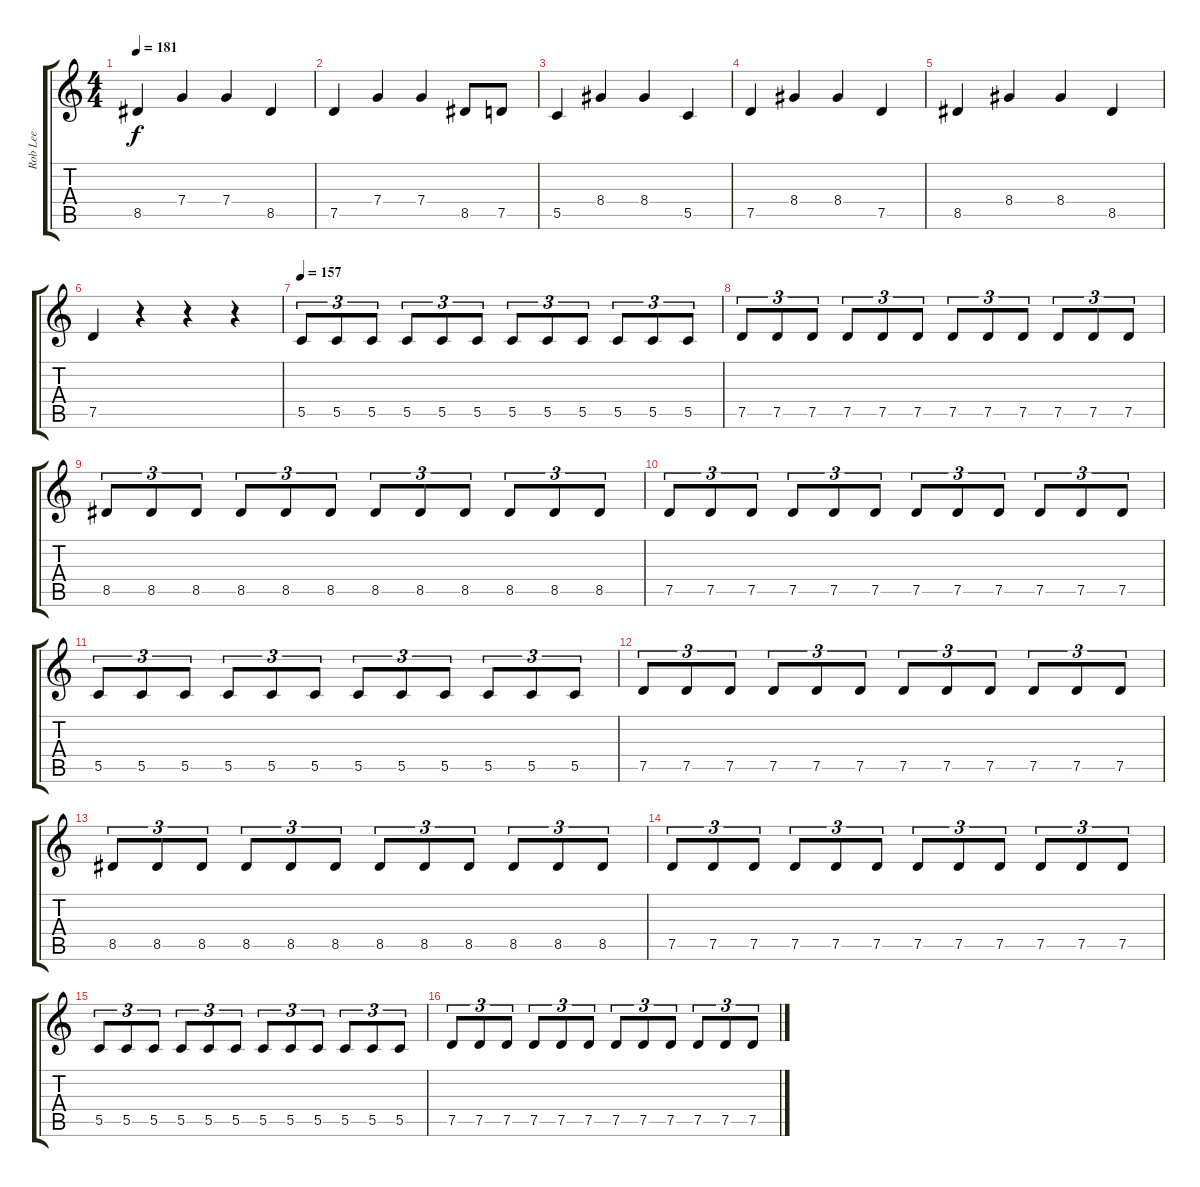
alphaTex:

\track ("Rob Lee" "Rob Lee") {instrument overdrivenguitar}
\staff {score tabs}
\tuning (D4 A3 F3 C3 G2 C2) {hide}
\ts (4 4)
\tempo 181
\clef g2
\ks c
8.5.4{dy f} 7.4.4 7.4.4 8.5.4 |
7.5.4 7.4.4 7.4.4 8.5.8 7.5.8 |
5.5.4 8.4.4 8.4.4 5.5.4 |
7.5.4 8.4.4 8.4.4 7.5.4 |
8.5.4 8.4.4 8.4.4 8.5.4 |
7.5.4 r.4 r.4 r.4 |
\tempo 157
5.5.8{tu (3 2)} 5.5.8{tu (3 2)} 5.5.8{tu (3 2)} 5.5.8{tu (3 2)} 5.5.8{tu (3 2)} 5.5.8{tu (3 2)} 5.5.8{tu (3 2)} 5.5.8{tu (3 2)} 5.5.8{tu (3 2)} 5.5.8{tu (3 2)} 5.5.8{tu (3 2)} 5.5.8{tu (3 2)} |
7.5.8{tu (3 2)} 7.5.8{tu (3 2)} 7.5.8{tu (3 2)} 7.5.8{tu (3 2)} 7.5.8{tu (3 2)} 7.5.8{tu (3 2)} 7.5.8{tu (3 2)} 7.5.8{tu (3 2)} 7.5.8{tu (3 2)} 7.5.8{tu (3 2)} 7.5.8{tu (3 2)} 7.5.8{tu (3 2)} |
8.5.8{tu (3 2)} 8.5.8{tu (3 2)} 8.5.8{tu (3 2)} 8.5.8{tu (3 2)} 8.5.8{tu (3 2)} 8.5.8{tu (3 2)} 8.5.8{tu (3 2)} 8.5.8{tu (3 2)} 8.5.8{tu (3 2)} 8.5.8{tu (3 2)} 8.5.8{tu (3 2)} 8.5.8{tu (3 2)} |
7.5.8{tu (3 2)} 7.5.8{tu (3 2)} 7.5.8{tu (3 2)} 7.5.8{tu (3 2)} 7.5.8{tu (3 2)} 7.5.8{tu (3 2)} 7.5.8{tu (3 2)} 7.5.8{tu (3 2)} 7.5.8{tu (3 2)} 7.5.8{tu (3 2)} 7.5.8{tu (3 2)} 7.5.8{tu (3 2)} |
5.5.8{tu (3 2)} 5.5.8{tu (3 2)} 5.5.8{tu (3 2)} 5.5.8{tu (3 2)} 5.5.8{tu (3 2)} 5.5.8{tu (3 2)} 5.5.8{tu (3 2)} 5.5.8{tu (3 2)} 5.5.8{tu (3 2)} 5.5.8{tu (3 2)} 5.5.8{tu (3 2)} 5.5.8{tu (3 2)} |
7.5.8{tu (3 2)} 7.5.8{tu (3 2)} 7.5.8{tu (3 2)} 7.5.8{tu (3 2)} 7.5.8{tu (3 2)} 7.5.8{tu (3 2)} 7.5.8{tu (3 2)} 7.5.8{tu (3 2)} 7.5.8{tu (3 2)} 7.5.8{tu (3 2)} 7.5.8{tu (3 2)} 7.5.8{tu (3 2)} |
8.5.8{tu (3 2)} 8.5.8{tu (3 2)} 8.5.8{tu (3 2)} 8.5.8{tu (3 2)} 8.5.8{tu (3 2)} 8.5.8{tu (3 2)} 8.5.8{tu (3 2)} 8.5.8{tu (3 2)} 8.5.8{tu (3 2)} 8.5.8{tu (3 2)} 8.5.8{tu (3 2)} 8.5.8{tu (3 2)} |
7.5.8{tu (3 2)} 7.5.8{tu (3 2)} 7.5.8{tu (3 2)} 7.5.8{tu (3 2)} 7.5.8{tu (3 2)} 7.5.8{tu (3 2)} 7.5.8{tu (3 2)} 7.5.8{tu (3 2)} 7.5.8{tu (3 2)} 7.5.8{tu (3 2)} 7.5.8{tu (3 2)} 7.5.8{tu (3 2)} |
5.5.8{tu (3 2)} 5.5.8{tu (3 2)} 5.5.8{tu (3 2)} 5.5.8{tu (3 2)} 5.5.8{tu (3 2)} 5.5.8{tu (3 2)} 5.5.8{tu (3 2)} 5.5.8{tu (3 2)} 5.5.8{tu (3 2)} 5.5.8{tu (3 2)} 5.5.8{tu (3 2)} 5.5.8{tu (3 2)} |
7.5.8{tu (3 2)} 7.5.8{tu (3 2)} 7.5.8{tu (3 2)} 7.5.8{tu (3 2)} 7.5.8{tu (3 2)} 7.5.8{tu (3 2)} 7.5.8{tu (3 2)} 7.5.8{tu (3 2)} 7.5.8{tu (3 2)} 7.5.8{tu (3 2)} 7.5.8{tu (3 2)} 7.5.8{tu (3 2)}
